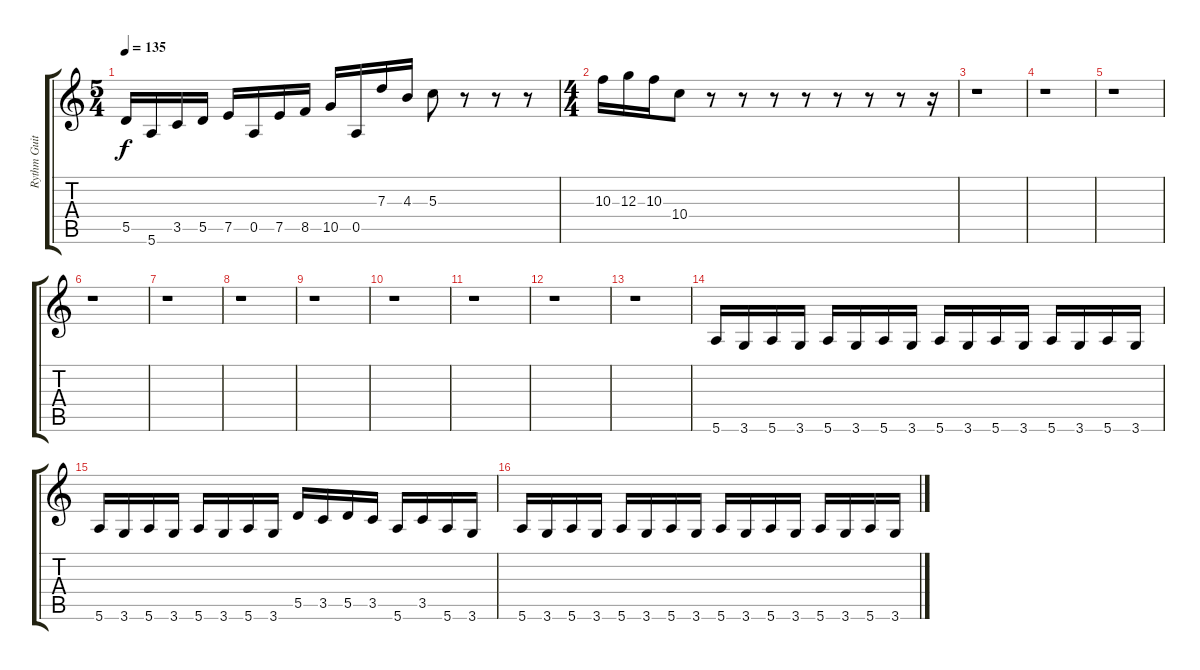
\track ("Rythm Guitar" "Rythm Guit") {instrument distortionguitar}
\staff {score tabs}
\tuning (E4 B3 G3 D3 A2 E2) {hide}
\ts (5 4)
\tempo 135
\clef g2
\ks c
5.5.16{dy f} 5.6.16 3.5.16 5.5.16 7.5.16 0.5.16 7.5.16 8.5.16 10.5.16 0.5.16 7.3.16 4.3.16 5.3.8 r.8 r.8 r.8 |
\ts (4 4)
10.3.16 12.3.16 10.3.16 10.4.8 r.8 r.8 r.8 r.8 r.8 r.8 r.8 r.16 |
r.1 |
r.1 |
r.1 |
r.1 |
r.1 |
r.1 |
r.1 |
r.1 |
r.1 |
r.1 |
r.1 |
5.6.16 3.6.16 5.6.16 3.6.16 5.6.16 3.6.16 5.6.16 3.6.16 5.6.16 3.6.16 5.6.16 3.6.16 5.6.16 3.6.16 5.6.16 3.6.16 |
5.6.16 3.6.16 5.6.16 3.6.16 5.6.16 3.6.16 5.6.16 3.6.16 5.5.16 3.5.16 5.5.16 3.5.16 5.6.16 3.5.16 5.6.16 3.6.16 |
5.6.16 3.6.16 5.6.16 3.6.16 5.6.16 3.6.16 5.6.16 3.6.16 5.6.16 3.6.16 5.6.16 3.6.16 5.6.16 3.6.16 5.6.16 3.6.16
